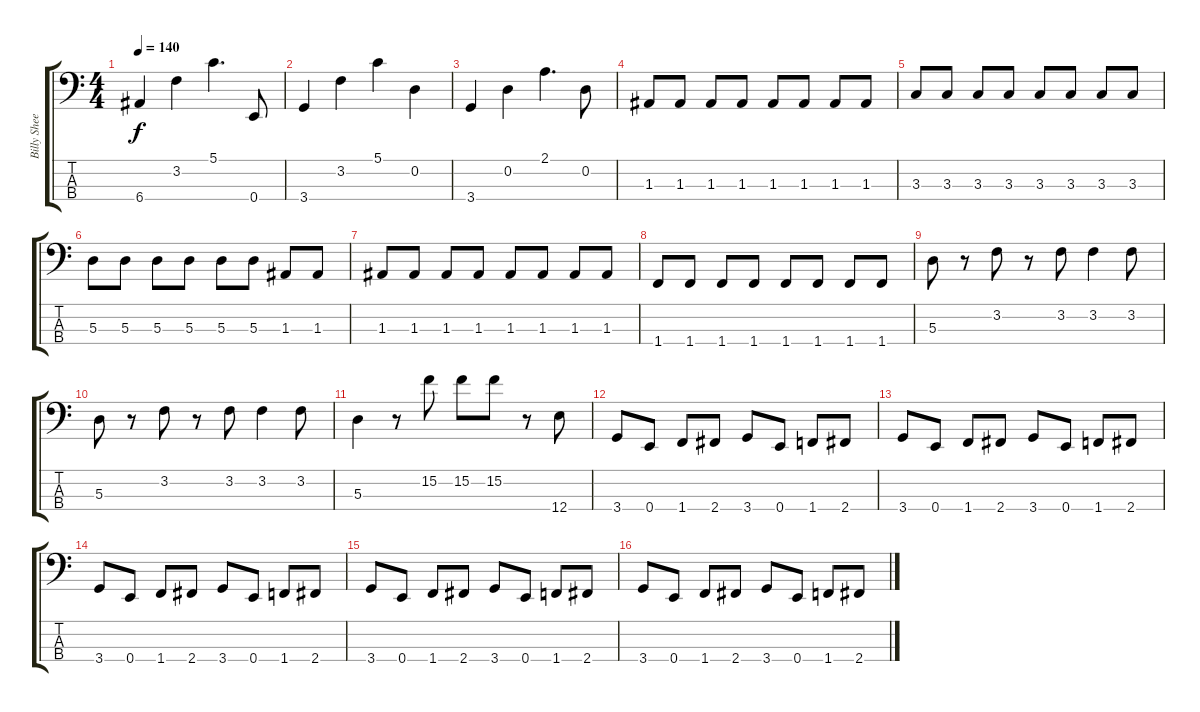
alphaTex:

\track ("Billy Sheenan" "Billy Shee") {instrument electricbassfinger}
\staff {score tabs}
\tuning (G2 D2 A1 E1) {hide}
\ts (4 4)
\tempo 140
\clef f4
\ks c
6.4.4{dy f} 3.2.4 5.1.4{d} 0.4.8 |
3.4.4 3.2.4 5.1.4 0.2.4 |
3.4.4 0.2.4 2.1.4{d} 0.2.8 |
1.3.8 1.3.8 1.3.8 1.3.8 1.3.8 1.3.8 1.3.8 1.3.8 |
3.3.8 3.3.8 3.3.8 3.3.8 3.3.8 3.3.8 3.3.8 3.3.8 |
5.3.8 5.3.8 5.3.8 5.3.8 5.3.8 5.3.8 1.3.8 1.3.8 |
1.3.8 1.3.8 1.3.8 1.3.8 1.3.8 1.3.8 1.3.8 1.3.8 |
1.4.8 1.4.8 1.4.8 1.4.8 1.4.8 1.4.8 1.4.8 1.4.8 |
5.3.8 r.8 3.2.8 r.8 3.2.8 3.2.4 3.2.8 |
5.3.8 r.8 3.2.8 r.8 3.2.8 3.2.4 3.2.8 |
5.3.4 r.8 15.2.8 15.2.8 15.2.8 r.8 12.4.8 |
3.4.8 0.4.8 1.4.8 2.4.8 3.4.8 0.4.8 1.4.8 2.4.8 |
3.4.8 0.4.8 1.4.8 2.4.8 3.4.8 0.4.8 1.4.8 2.4.8 |
3.4.8 0.4.8 1.4.8 2.4.8 3.4.8 0.4.8 1.4.8 2.4.8 |
3.4.8 0.4.8 1.4.8 2.4.8 3.4.8 0.4.8 1.4.8 2.4.8 |
3.4.8 0.4.8 1.4.8 2.4.8 3.4.8 0.4.8 1.4.8 2.4.8
